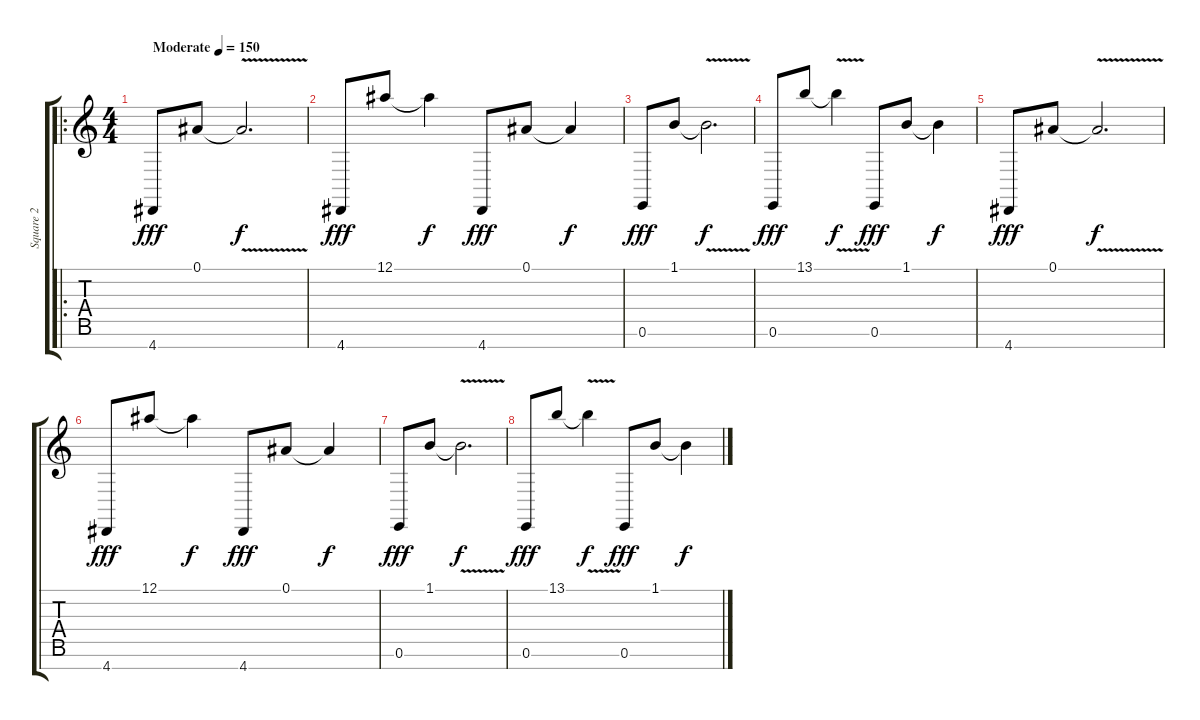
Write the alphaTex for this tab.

\track ("Square 2" "Square 2") {instrument lead1square}
\staff {score tabs}
\tuning (Bb4 B3 G3 D3 A2 E2 B1) {hide}
\ro
\ts (4 4)
\tempo (150 "Moderate")
\clef g2
\ks c
4.7.8{dy fff instrument lead1square} 0.1.8{volume 2} 0.1{v t}.2{d dy f volume 11} |
4.7.8{dy fff} 12.1.8{volume 4} 12.1{t}.4{dy f volume 11} 4.7.8{dy fff} 0.1.8{volume 4} 0.1{t}.4{dy f volume 11} |
0.6.8{dy fff} 1.1.8{volume 2} 1.1{v t}.2{d dy f volume 11} |
0.6.8{dy fff} 13.1.8{volume 4} 13.1{v t}.4{dy f volume 11} 0.6.8{dy fff} 1.1.8{volume 4} 1.1{t}.4{dy f volume 11} |
4.7.8{dy fff} 0.1.8{volume 2} 0.1{v t}.2{d dy f volume 11} |
4.7.8{dy fff} 12.1.8{volume 4} 12.1{t}.4{dy f volume 11} 4.7.8{dy fff} 0.1.8{volume 4} 0.1{t}.4{dy f volume 11} |
0.6.8{dy fff} 1.1.8{volume 2} 1.1{v t}.2{d dy f volume 11} |
0.6.8{dy fff} 13.1.8{volume 4} 13.1{v t}.4{dy f volume 11} 0.6.8{dy fff} 1.1.8{volume 4} 1.1{t}.4{dy f volume 11}
